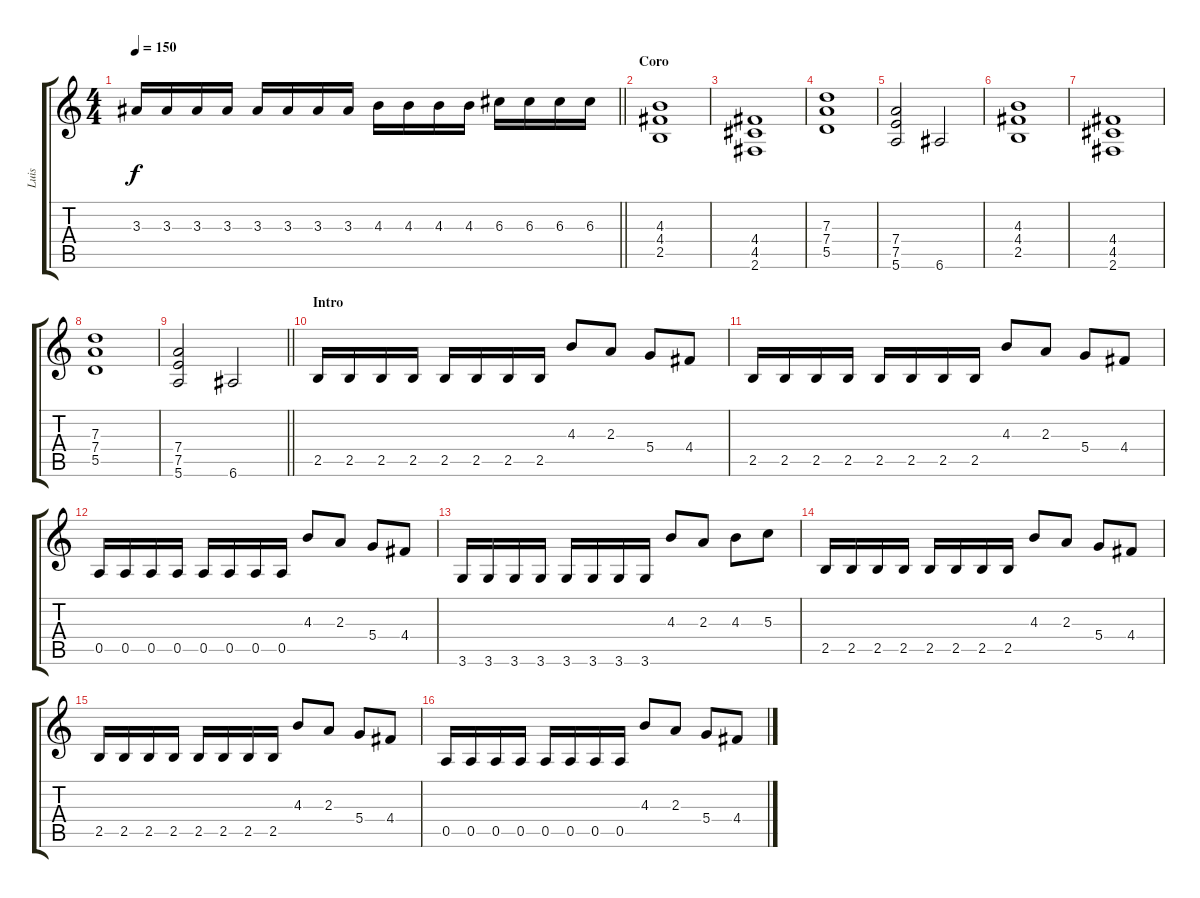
\track ("Luis" "Luis") {instrument distortionguitar}
\staff {score tabs}
\tuning (E4 B3 G3 D3 A2 E2) {hide}
\ts (4 4)
\tempo 150
\clef g2
\barLineRight lightlight
\ks c
3.3.16{dy f} 3.3.16 3.3.16 3.3.16 3.3.16 3.3.16 3.3.16 3.3.16 4.3.16 4.3.16 4.3.16 4.3.16 6.3.16 6.3.16 6.3.16 6.3.16 |
\section ("" "Coro")
(4.3 4.4 2.5).1 |
(4.4 4.5 2.6).1 |
(7.3 7.4 5.5).1 |
(7.4 7.5 5.6).2 6.6.2 |
(4.3 4.4 2.5).1 |
(4.4 4.5 2.6).1 |
(7.3 7.4 5.5).1 |
\barLineRight lightlight
(7.4 7.5 5.6).2 6.6.2 |
\section ("" "Intro")
2.5.16 2.5.16 2.5.16 2.5.16 2.5.16 2.5.16 2.5.16 2.5.16 4.3.8 2.3.8 5.4.8 4.4.8 |
2.5.16 2.5.16 2.5.16 2.5.16 2.5.16 2.5.16 2.5.16 2.5.16 4.3.8 2.3.8 5.4.8 4.4.8 |
0.5.16 0.5.16 0.5.16 0.5.16 0.5.16 0.5.16 0.5.16 0.5.16 4.3.8 2.3.8 5.4.8 4.4.8 |
3.6.16 3.6.16 3.6.16 3.6.16 3.6.16 3.6.16 3.6.16 3.6.16 4.3.8 2.3.8 4.3.8 5.3.8 |
2.5.16 2.5.16 2.5.16 2.5.16 2.5.16 2.5.16 2.5.16 2.5.16 4.3.8 2.3.8 5.4.8 4.4.8 |
2.5.16 2.5.16 2.5.16 2.5.16 2.5.16 2.5.16 2.5.16 2.5.16 4.3.8 2.3.8 5.4.8 4.4.8 |
0.5.16 0.5.16 0.5.16 0.5.16 0.5.16 0.5.16 0.5.16 0.5.16 4.3.8 2.3.8 5.4.8 4.4.8
